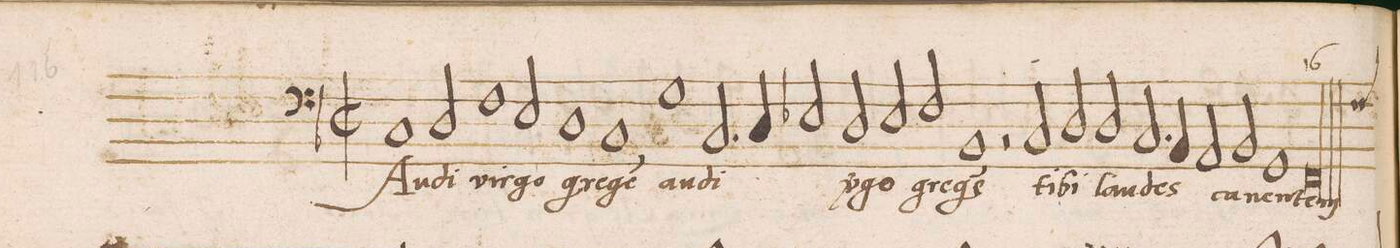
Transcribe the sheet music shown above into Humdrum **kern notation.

**kern	**text
*I"BASVS	*
*clefF4	*
*k[b-]	*
*met(C|)	*
*M2/1	*
1C	Au-
2D/	-di
1F\	vir-
=2-	=2-
2E/	-go
1D	gre-
=3-	=3-
1C	-ge(m)
1G	au-
=4-	=4-
2.C/	-di
4D/	.
2E-X/	.
2D/	v(ir)-
=5-	=5-
2E-y/	-go
2F/	gre-
1BB-	-ge(m)
=6-	=6-
2r	.
2C/	ti-
2D/	-bi
2D/	lau-
=7-	=7-
2.C/	-des
4BB-/	.
2AA/	.
2BB-/	ca-
=8-	=8-
1GG	-nen-
*custos:F	*
[1FFl	-tem
=9-	=9-
0FF]	.
=10||	=10||
*-	*-
